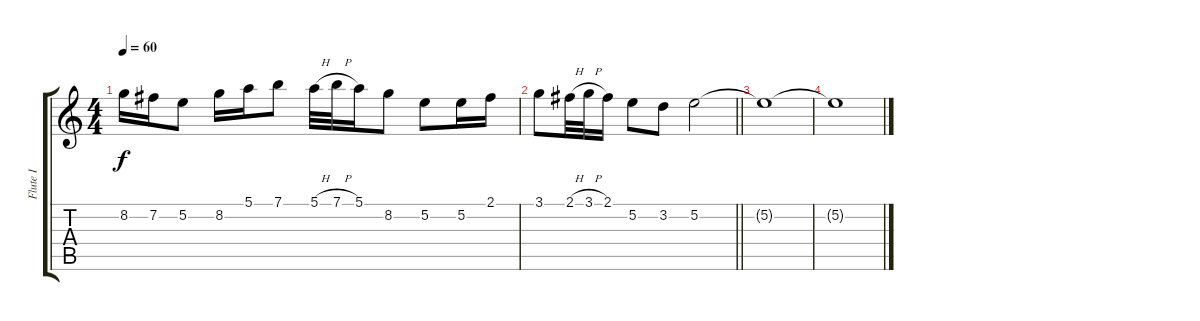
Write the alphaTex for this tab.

\track ("Flute I" "Flute I") {instrument flute}
\staff {score tabs}
\tuning (E5 B4 G4 D4 A3 E3) {hide}
\ts (4 4)
\tempo 60
\clef g2
\ks c
8.2.16{dy f} 7.2.16 5.2.8 8.2.16 5.1.16 7.1.8 5.1{h}.32 7.1{h}.32 5.1.16 8.2.8 5.2.8 5.2.16 2.1.16 |
\barLineRight lightlight
3.1.8 2.1{h}.32 3.1{h}.32 2.1.16 5.2.8 3.2.8 5.2.2 |
5.2{t}.1 |
5.2{t}.1
